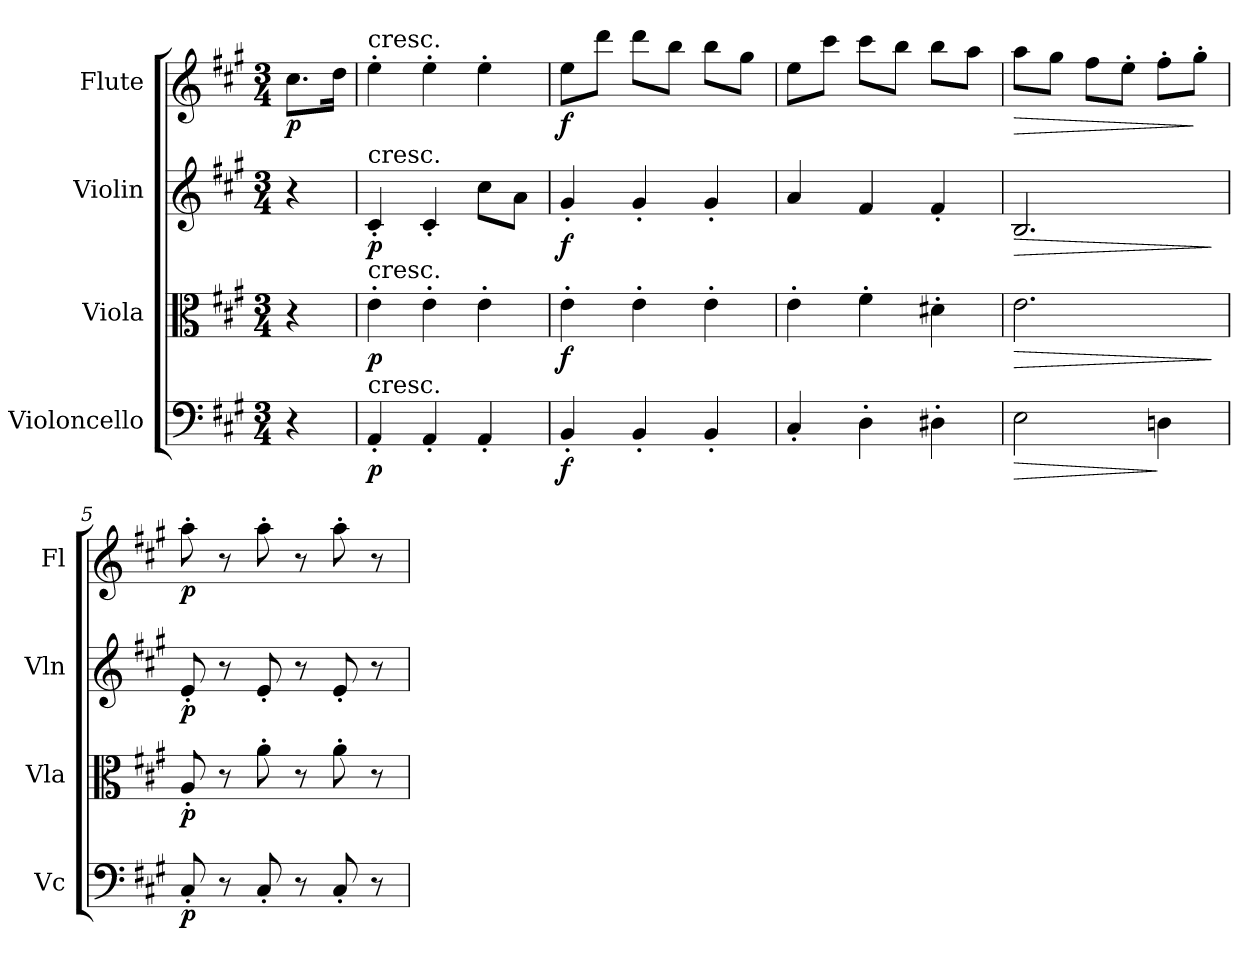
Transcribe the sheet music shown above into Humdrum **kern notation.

**kern	**dynam	**kern	**dynam	**kern	**dynam	**kern	**dynam
*part4	*part4	*part3	*part3	*part2	*part2	*part1	*part1
*staff4	*staff4	*staff3	*staff3	*staff2	*staff2	*staff1	*staff1
*I"Violoncello	*	*I"Viola	*	*I"Violin	*	*I"Flute	*
*I'Vc	*	*I'Vla	*	*I'Vln	*	*I'Fl	*
*clefF4	*	*clefC3	*	*clefG2	*	*clefG2	*
*k[f#c#g#]	*	*k[f#c#g#]	*	*k[f#c#g#]	*	*k[f#c#g#]	*
*A:	*	*A:	*	*A:	*	*A:	*
*M3/4	*	*M3/4	*	*M3/4	*	*M3/4	*
*MM112	*	*MM112	*	*MM112	*	*MM112	*
=	=	=	=	=	=	=	=
4r	.	4r	.	4r	.	8.cc#\L	p
.	.	.	.	.	.	16dd\Jk	.
=1	=1	=1	=1	=1	=1	=1	=1
!	!	!	!	!	!	!LO:TX:t=cresc.	!
!	!	!	!	!LO:TX:t=cresc.	!	!	!
!	!	!LO:TX:t=cresc.	!	!	!	!	!
!LO:TX:t=cresc.	!	!	!	!	!	!	!
4AA'	p	4e'	p	4c#'	p	4ee'	.
4AA'	.	4e'	.	4c#'	.	4ee'	.
4AA'	.	4e'	.	8cc#\L	.	4ee'	.
.	.	.	.	8a\J	.	.	.
=2	=2	=2	=2	=2	=2	=2	=2
4BB'	f	4e'	f	4g#'	f	8ee\L	f
.	.	.	.	.	.	8ddd\J	.
4BB'	.	4e'	.	4g#'	.	8ddd\L	.
.	.	.	.	.	.	8bb\J	.
4BB'	.	4e'	.	4g#'	.	8bb\L	.
.	.	.	.	.	.	8gg#\J	.
=3	=3	=3	=3	=3	=3	=3	=3
4C#'	.	4e'	.	4a	.	8ee\L	.
.	.	.	.	.	.	8ccc#\J	.
4D'	.	4f#'	.	4f#	.	8ccc#\L	.
.	.	.	.	.	.	8bb\J	.
4D#X'	.	4d#X'	.	4f#'	.	8bb\L	.
.	.	.	.	.	.	8aa\J	.
=4	=4	=4	=4	=4	=4	=4	=4
!	!LO:HP:b	!	!LO:HP:b	!	!LO:HP:b	!	!LO:HP:b
2E	>	2.e	>	2.B	>	8aa\L	>
.	.	.	.	.	.	8gg#\J	.
.	.	.	.	.	.	8ff#\L	.
.	.	.	.	.	.	8ee'\J	.
4Dn	]	.	.	.	.	8ff#'\L	.
.	.	.	.	.	.	8gg#'\J	]
.	.	.	]	.	]	.	.
=5	=5	=5	=5	=5	=5	=5	=5
8C#'	p	8A'	p	8e'	p	8aa'	p
8r	.	8r	.	8r	.	8r	.
8C#'	.	8a'	.	8e'	.	8aa'	.
8r	.	8r	.	8r	.	8r	.
8C#'	.	8a'	.	8e'	.	8aa'	.
8r	.	8r	.	8r	.	8r	.
=	=	=	=	=	=	=	=
*-	*-	*-	*-	*-	*-	*-	*-
